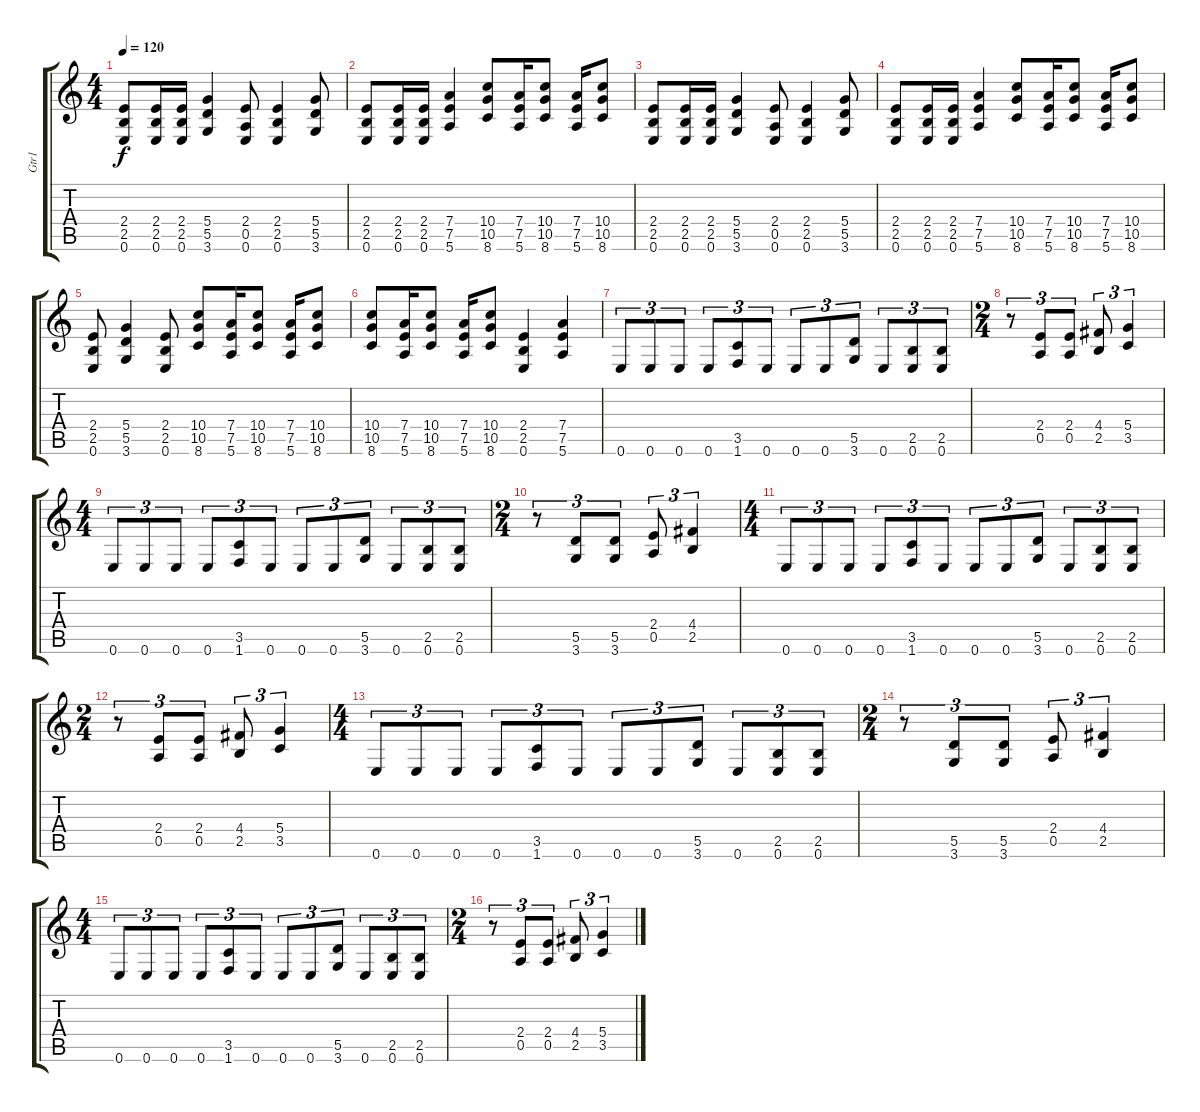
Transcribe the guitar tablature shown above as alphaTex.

\track ("Gtr1" "Gtr1") {instrument distortionguitar}
\staff {score tabs}
\tuning (E4 B3 G3 D3 A2 E2) {hide}
\ts (4 4)
\tempo 120
\clef g2
\ks c
(2.4 2.5 0.6).8{dy f} (2.4 2.5 0.6).16 (2.4 2.5 0.6).16 (5.4 5.5 3.6).4 (2.4 0.5 0.6).8 (2.4 2.5 0.6).4 (5.4 5.5 3.6).8 |
(2.4 2.5 0.6).8 (2.4 2.5 0.6).16 (2.4 2.5 0.6).16 (7.4 7.5 5.6).4 (10.4 10.5 8.6).8 (7.4 7.5 5.6).16 (10.4 10.5 8.6).8 (7.4 7.5 5.6).16 (10.4 10.5 8.6).8 |
(2.4 2.5 0.6).8 (2.4 2.5 0.6).16 (2.4 2.5 0.6).16 (5.4 5.5 3.6).4 (2.4 0.5 0.6).8 (2.4 2.5 0.6).4 (5.4 5.5 3.6).8 |
(2.4 2.5 0.6).8 (2.4 2.5 0.6).16 (2.4 2.5 0.6).16 (7.4 7.5 5.6).4 (10.4 10.5 8.6).8 (7.4 7.5 5.6).16 (10.4 10.5 8.6).8 (7.4 7.5 5.6).16 (10.4 10.5 8.6).8 |
(2.4 2.5 0.6).8 (5.4 5.5 3.6).4 (2.4 2.5 0.6).8 (10.4 10.5 8.6).8 (7.4 7.5 5.6).16 (10.4 10.5 8.6).8 (7.4 7.5 5.6).16 (10.4 10.5 8.6).8 |
(10.4 10.5 8.6).8 (7.4 7.5 5.6).16 (10.4 10.5 8.6).8 (7.4 7.5 5.6).16 (10.4 10.5 8.6).8 (2.4 2.5 0.6).4 (7.4 7.5 5.6).4 |
0.6.8{tu (3 2)} 0.6.8{tu (3 2)} 0.6.8{tu (3 2)} 0.6.8{tu (3 2)} (3.5 1.6).8{tu (3 2)} 0.6.8{tu (3 2)} 0.6.8{tu (3 2)} 0.6.8{tu (3 2)} (5.5 3.6).8{tu (3 2)} 0.6.8{tu (3 2)} (2.5 0.6).8{tu (3 2)} (2.5 0.6).8{tu (3 2)} |
\ts (2 4)
r.8{tu (3 2)} (2.4 0.5).8{tu (3 2)} (2.4 0.5).8{tu (3 2)} (4.4 2.5).8{tu (3 2)} (5.4 3.5).4{tu (3 2)} |
\ts (4 4)
0.6.8{tu (3 2)} 0.6.8{tu (3 2)} 0.6.8{tu (3 2)} 0.6.8{tu (3 2)} (3.5 1.6).8{tu (3 2)} 0.6.8{tu (3 2)} 0.6.8{tu (3 2)} 0.6.8{tu (3 2)} (5.5 3.6).8{tu (3 2)} 0.6.8{tu (3 2)} (2.5 0.6).8{tu (3 2)} (2.5 0.6).8{tu (3 2)} |
\ts (2 4)
r.8{tu (3 2)} (5.5 3.6).8{tu (3 2)} (5.5 3.6).8{tu (3 2)} (2.4 0.5).8{tu (3 2)} (4.4 2.5).4{tu (3 2)} |
\ts (4 4)
0.6.8{tu (3 2)} 0.6.8{tu (3 2)} 0.6.8{tu (3 2)} 0.6.8{tu (3 2)} (3.5 1.6).8{tu (3 2)} 0.6.8{tu (3 2)} 0.6.8{tu (3 2)} 0.6.8{tu (3 2)} (5.5 3.6).8{tu (3 2)} 0.6.8{tu (3 2)} (2.5 0.6).8{tu (3 2)} (2.5 0.6).8{tu (3 2)} |
\ts (2 4)
r.8{tu (3 2)} (2.4 0.5).8{tu (3 2)} (2.4 0.5).8{tu (3 2)} (4.4 2.5).8{tu (3 2)} (5.4 3.5).4{tu (3 2)} |
\ts (4 4)
0.6.8{tu (3 2)} 0.6.8{tu (3 2)} 0.6.8{tu (3 2)} 0.6.8{tu (3 2)} (3.5 1.6).8{tu (3 2)} 0.6.8{tu (3 2)} 0.6.8{tu (3 2)} 0.6.8{tu (3 2)} (5.5 3.6).8{tu (3 2)} 0.6.8{tu (3 2)} (2.5 0.6).8{tu (3 2)} (2.5 0.6).8{tu (3 2)} |
\ts (2 4)
r.8{tu (3 2)} (5.5 3.6).8{tu (3 2)} (5.5 3.6).8{tu (3 2)} (2.4 0.5).8{tu (3 2)} (4.4 2.5).4{tu (3 2)} |
\ts (4 4)
0.6.8{tu (3 2)} 0.6.8{tu (3 2)} 0.6.8{tu (3 2)} 0.6.8{tu (3 2)} (3.5 1.6).8{tu (3 2)} 0.6.8{tu (3 2)} 0.6.8{tu (3 2)} 0.6.8{tu (3 2)} (5.5 3.6).8{tu (3 2)} 0.6.8{tu (3 2)} (2.5 0.6).8{tu (3 2)} (2.5 0.6).8{tu (3 2)} |
\ts (2 4)
r.8{tu (3 2)} (2.4 0.5).8{tu (3 2)} (2.4 0.5).8{tu (3 2)} (4.4 2.5).8{tu (3 2)} (5.4 3.5).4{tu (3 2)}
